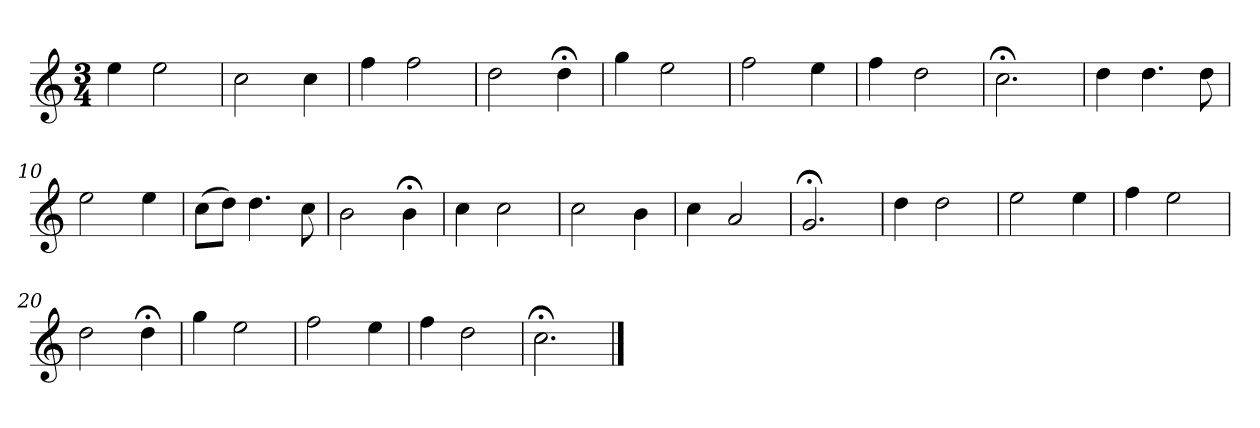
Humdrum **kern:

**kern
*part1
*staff1
*k[]
*C:
*M3/4
*MM120
=1
4ee
2ee
=2
2cc
4cc
=3
4ff
2ff
=4
2dd
4dd;<
=5
4gg
2ee
=6
2ff
4ee
=7
4ff
2dd
=8
2.cc;<
=9
4dd
4.dd
8dd
=10
2ee
4ee
=11
(8ccL
8ddJ)
4.dd
8cc
=12
2b
4b;<
=13
4cc
2cc
=14
2cc
4b
=15
4cc
2a
=16
2.g;<
=17
4dd
2dd
=18
2ee
4ee
=19
4ff
2ee
=20
2dd
4dd;<
=21
4gg
2ee
=22
2ff
4ee
=23
4ff
2dd
=24
2.cc;<
==
*-
